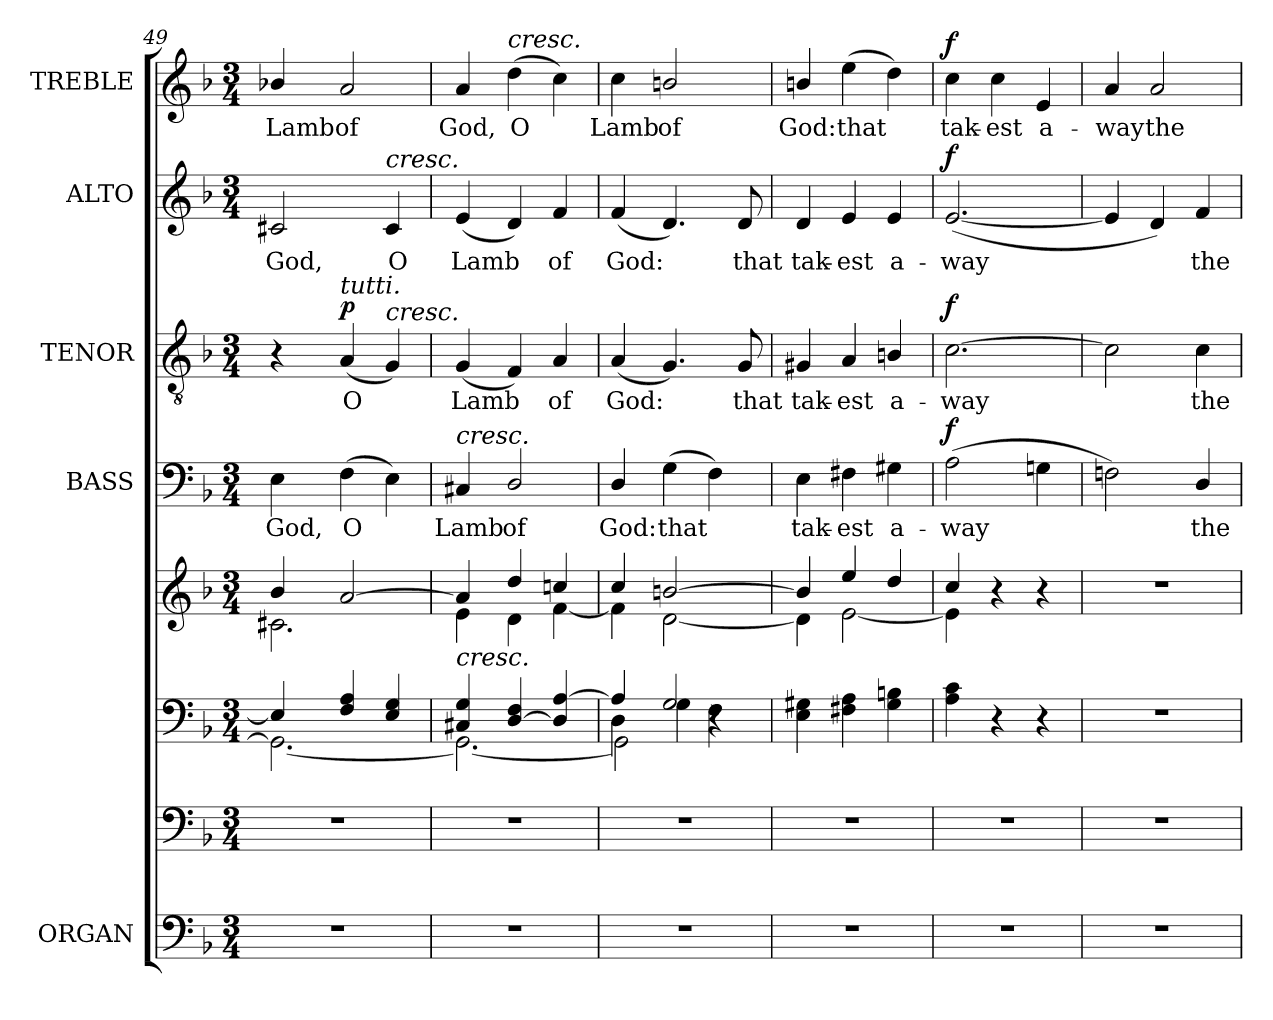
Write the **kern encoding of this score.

**kern	**kern	**kern	**kern	**kern	**text	**dynam	**kern	**text	**dynam	**kern	**text	**dynam	**kern	**text	**dynam
*part5	*part5	*part5	*part5	*part4	*part4	*part4	*part3	*part3	*part3	*part2	*part2	*part2	*part1	*part1	*part1
*staff8	*staff7	*staff6	*staff5	*staff4	*staff4	*staff4	*staff3	*staff3	*staff3	*staff2	*staff2	*staff2	*staff1	*staff1	*staff1
*I"ORGAN	*	*	*	*I"BASS	*	*	*I"TENOR	*	*	*I"ALTO	*	*	*I"TREBLE	*	*
*I'Org.	*	*	*	*I'B.	*	*	*I'T.	*	*	*I'A.	*	*	*	*	*
*clefF4	*clefF4	*clefF4	*clefG2	*clefF4	*	*	*clefGv2	*	*	*clefG2	*	*	*clefG2	*	*
*	*	*	*	*	*	*	*ITrd7c12	*	*	*	*	*	*	*	*
*k[b-]	*k[b-]	*k[b-]	*k[b-]	*k[b-]	*	*	*k[b-]	*	*	*k[b-]	*	*	*k[b-]	*	*
*F:	*F:	*F:	*F:	*F:	*	*	*F:	*	*	*F:	*	*	*F:	*	*
*M3/4	*M3/4	*M3/4	*M3/4	*M3/4	*	*	*M3/4	*	*	*M3/4	*	*	*M3/4	*	*
=49	=49	=49	=49	=49	=49	=49	=49	=49	=49	=49	=49	=49	=49	=49	=49
!LO:N:vis=1	!LO:N:vis=1	!	!	!	!	!	!	!	!	!	!	!	!	!	!
*	*	*^	*^	*	*	*	*	*	*	*	*	*	*	*	*
!	!	!	!	!	!	!	!LO:LY:b:color=#000000	!	!	!	!	!	!	!	!	!	!
!	!	!	!	!	!	!	!	!	!	!	!	!	!LO:LY:b:color=#000000	!	!	!	!
!	!	!	!	!	!	!	!	!	!	!	!	!	!	!	!	!LO:LY:b:color=#000000	!
2.r	2.r	4Ei/]	2.GGi\_	4b-i/	2.c#Xi\	4Ei\	God,	.	4r	.	.	2c#Xi/	God,	.	4b-Xi/	Lamb	.
!	!	!	!	!	!	!	!LO:LY:b:color=#000000	!	!	!	!	!	!	!	!	!	!
!	!	!	!	!	!	!	!	!	!	!LO:LY:b:color=#000000	!	!	!	!	!	!	!
!	!	!	!	!	!	!	!	!	!LO:TX:a:i:t=tutti.	!	!	!	!	!	!	!	!
!	!	!	!	!	!	!	!	!	!	!	!	!	!	!	!	!LO:LY:b:color=#000000	!
.	.	4Fi/ 4Ai	.	[2ai/	.	(4Fi\	O	.	(4AAi/	O	p	.	.	.	2ai/	of	.
!	!	!	!	!	!	!	!	!	!	!	!	!LO:TX:a:i:t=cresc.	!	!	!	!	!
!	!	!	!	!	!	!	!	!	!LO:TX:a:i:t=cresc.	!	!	!	!	!	!	!	!
!	!	!	!	!	!	!	!	!	!	!	!	!	!LO:LY:b:color=#000000	!	!	!	!
.	.	4Ei/ 4Gi	.	.	.	4Ei\)	.	.	4GGi/)	.	.	4c#i/	O	.	.	.	.
=50	=50	=50	=50	=50	=50	=50	=50	=50	=50	=50	=50	=50	=50	=50	=50	=50	=50
!LO:N:vis=1	!LO:N:vis=1	!	!	!	!	!	!	!	!	!	!	!	!	!	!	!	!
!	!	!	!	!	!	!	!LO:LY:b:color=#000000	!	!	!	!	!	!	!	!	!	!
!	!	!	!	!	!	!	!	!	!	!LO:LY:b:color=#000000	!	!	!	!	!	!	!
!	!	!	!	!	!	!	!	!	!	!	!	!	!LO:LY:b:color=#000000	!	!	!	!
!	!	!	!	!	!	!LO:TX:a:i:t=cresc.	!	!	!	!	!	!	!	!	!	!	!
!	!	!LO:TX:a:i:t=cresc.	!	!	!	!	!	!	!	!	!	!	!	!	!	!	!
!	!	!	!	!	!	!	!	!	!	!	!	!	!	!	!	!LO:LY:b:color=#000000	!
2.r	2.r	4C#Xi/ 4Gi	2.GGi\_	4ai/]	4ei\	4C#Xi/	Lamb	.	(4GGi/	Lamb	.	(4ei/	Lamb	.	4ai/	God,	.
!	!	!	!	!	!	!	!LO:LY:b:color=#000000	!	!	!	!	!	!	!	!	!	!
!	!	!	!	!	!	!	!	!	!	!	!	!	!	!	!LO:TX:a:i:t=cresc.	!	!
!	!	!	!	!	!	!	!	!	!	!	!	!	!	!	!	!LO:LY:b:color=#000000	!
.	.	[4Di/ 4Fi	.	4ddi/	4di\	2Di/	of	.	4FFi/)	.	.	4di/)	.	.	(4ddi\	O	.
!	!	!	!	!	!	!	!	!	!	!LO:LY:b:color=#000000	!	!	!	!	!	!	!
!	!	!	!	!	!	!	!	!	!	!	!	!	!LO:LY:b:color=#000000	!	!	!	!
.	.	4Di/] [4Ai	.	4ccni/	[4fi\	.	.	.	4AAi/	of	.	4fi/	of	.	4cci\)	.	.
*	*	*v	*v	*	*	*	*	*	*	*	*	*	*	*	*	*	*
=51	=51	=51	=51	=51	=51	=51	=51	=51	=51	=51	=51	=51	=51	=51	=51	=51
!LO:N:vis=1	!LO:N:vis=1	!	!	!	!	!	!	!	!	!	!	!	!	!	!	!
*	*	*^	*	*	*	*	*	*	*	*	*	*	*	*	*	*
*	*	*	*^	*	*	*	*	*	*	*	*	*	*	*	*	*	*
!	!	!	!	!	!	!	!	!LO:LY:b:color=#000000	!	!	!	!	!	!	!	!	!	!
!	!	!	!	!	!	!	!	!	!	!	!LO:LY:b:color=#000000	!	!	!	!	!	!	!
!	!	!	!	!	!	!	!	!	!	!	!	!	!	!LO:LY:b:color=#000000	!	!	!	!
!	!	!	!	!	!	!	!	!	!	!	!	!	!	!	!	!	!LO:LY:b:color=#000000	!
2.r	2.r	4Ai/]	4Di\	2GGi\]	4cci/	4fi\]	4Di/	God:	.	(4AAi/	God:	.	(4fi/	God:	.	4cci\	Lamb	.
!	!	!	!	!	!	!	!	!LO:LY:b:color=#000000	!	!	!	!	!	!	!	!	!	!
!	!	!	!	!	!	!	!	!	!	!	!	!	!	!	!	!	!LO:LY:b:color=#000000	!
.	.	2Gi/	4Gi\	.	[2bni/	[2di\	(4Gi\	that	.	4.GGi/)	.	.	4.di/)	.	.	2bni/	of	.
.	.	.	4Fi\	4r	.	.	4Fi\)	.	.	.	.	.	.	.	.	.	.	.
!	!	!	!	!	!	!	!	!	!	!	!LO:LY:b:color=#000000	!	!	!	!	!	!	!
!	!	!	!	!	!	!	!	!	!	!	!	!	!	!LO:LY:b:color=#000000	!	!	!	!
.	.	.	.	.	.	.	.	.	.	8GGi/	that	.	8di/	that	.	.	.	.
*	*	*v	*v	*v	*	*	*	*	*	*	*	*	*	*	*	*	*	*
=52	=52	=52	=52	=52	=52	=52	=52	=52	=52	=52	=52	=52	=52	=52	=52	=52
!LO:N:vis=1	!LO:N:vis=1	!	!	!	!	!	!	!	!	!	!	!	!	!	!	!
!	!	!	!	!	!	!LO:LY:b:color=#000000	!	!	!	!	!	!	!	!	!	!
!	!	!	!	!	!	!	!	!	!LO:LY:b:color=#000000	!	!	!	!	!	!	!
!	!	!	!	!	!	!	!	!	!	!	!	!LO:LY:b:color=#000000	!	!	!	!
!	!	!	!	!	!	!	!	!	!	!	!	!	!	!	!LO:LY:b:color=#000000	!
2.r	2.r	4Ei\ 4G#Xi	4bi/]	4di\]	4Ei\	tak-	.	4GG#Xi/	tak-	.	4di/	tak-	.	4bni/	God:	.
!	!	!	!	!	!	!LO:LY:b:color=#000000	!	!	!	!	!	!	!	!	!	!
!	!	!	!	!	!	!	!	!	!LO:LY:b:color=#000000	!	!	!	!	!	!	!
!	!	!	!	!	!	!	!	!	!	!	!	!LO:LY:b:color=#000000	!	!	!	!
!	!	!	!	!	!	!	!	!	!	!	!	!	!	!	!LO:LY:b:color=#000000	!
.	.	4F#Xi\ 4Ai	4eei/	[2ei\	4F#Xi\	-est	.	4AAi/	-est	.	4ei/	-est	.	(4eei\	that	.
!	!	!	!	!	!	!LO:LY:b:color=#000000	!	!	!	!	!	!	!	!	!	!
!	!	!	!	!	!	!	!	!	!LO:LY:b:color=#000000	!	!	!	!	!	!	!
!	!	!	!	!	!	!	!	!	!	!	!	!LO:LY:b:color=#000000	!	!	!	!
.	.	4G#i\ 4Bni	4ddi/	.	4G#Xi\	a-	.	4BBni/	a-	.	4ei/	a-	.	4ddi\)	.	.
=53	=53	=53	=53	=53	=53	=53	=53	=53	=53	=53	=53	=53	=53	=53	=53	=53
!LO:N:vis=1	!LO:N:vis=1	!	!	!	!	!	!	!	!	!	!	!	!	!	!	!
!	!	!	!	!	!	!LO:LY:b:color=#000000	!	!	!	!	!	!	!	!	!	!
!	!	!	!	!	!	!	!	!	!LO:LY:b:color=#000000	!	!	!	!	!	!	!
!	!	!	!	!	!	!	!	!	!	!	!	!LO:LY:b:color=#000000	!	!	!	!
!	!	!	!	!	!	!	!	!	!	!	!	!	!	!	!LO:LY:b:color=#000000	!
2.r	2.r	4Ai\ 4ci	4cci/	4ei\]	(2Ai\	-way	f	[2.Ci\	-way	f	([2.ei/	-way	f	4cci\	tak-	f
!	!	!	!	!	!	!	!	!	!	!	!	!	!	!	!LO:LY:b:color=#000000	!
.	.	4r	4r	4ryy	.	.	.	.	.	.	.	.	.	4cci\	-est	.
!	!	!	!	!	!	!	!	!	!	!	!	!	!	!	!LO:LY:b:color=#000000	!
.	.	4r	4r	4ryy	4Gni\	.	.	.	.	.	.	.	.	4ei/	a-	.
!!LO:PB:g=z
=54	=54	=54	=54	=54	=54	=54	=54	=54	=54	=54	=54	=54	=54	=54	=54	=54
!LO:N:vis=1	!LO:N:vis=1	!LO:N:vis=1	!LO:N:vis=1	!	!	!	!	!	!	!	!	!	!	!	!	!
*	*	*	*v	*v	*	*	*	*	*	*	*	*	*	*	*	*
*	*	*	*^	*	*	*	*	*	*	*	*	*	*	*	*
!	!	!	!	!	!	!	!	!	!	!	!	!	!	!	!LO:LY:b:color=#000000	!
*	*	*	*v	*v	*	*	*	*	*	*	*	*	*	*	*	*
2.r	2.r	2.r	2.r	2Fni\)	.	.	2Ci\]	.	.	4ei/]	.	.	4ai/	-way	.
!	!	!	!	!	!	!	!	!	!	!	!	!	!	!LO:LY:b:color=#000000	!
.	.	.	.	.	.	.	.	.	.	4di/)	.	.	2ai/	the	.
!	!	!	!	!	!LO:LY:b:color=#000000	!	!	!	!	!	!	!	!	!	!
!	!	!	!	!	!	!	!	!LO:LY:b:color=#000000	!	!	!	!	!	!	!
!	!	!	!	!	!	!	!	!	!	!	!LO:LY:b:color=#000000	!	!	!	!
.	.	.	.	4Di/	the	.	4Ci\	the	.	4fi/	the	.	.	.	.
=	=	=	=	=	=	=	=	=	=	=	=	=	=	=	=
*-	*-	*-	*-	*-	*-	*-	*-	*-	*-	*-	*-	*-	*-	*-	*-
